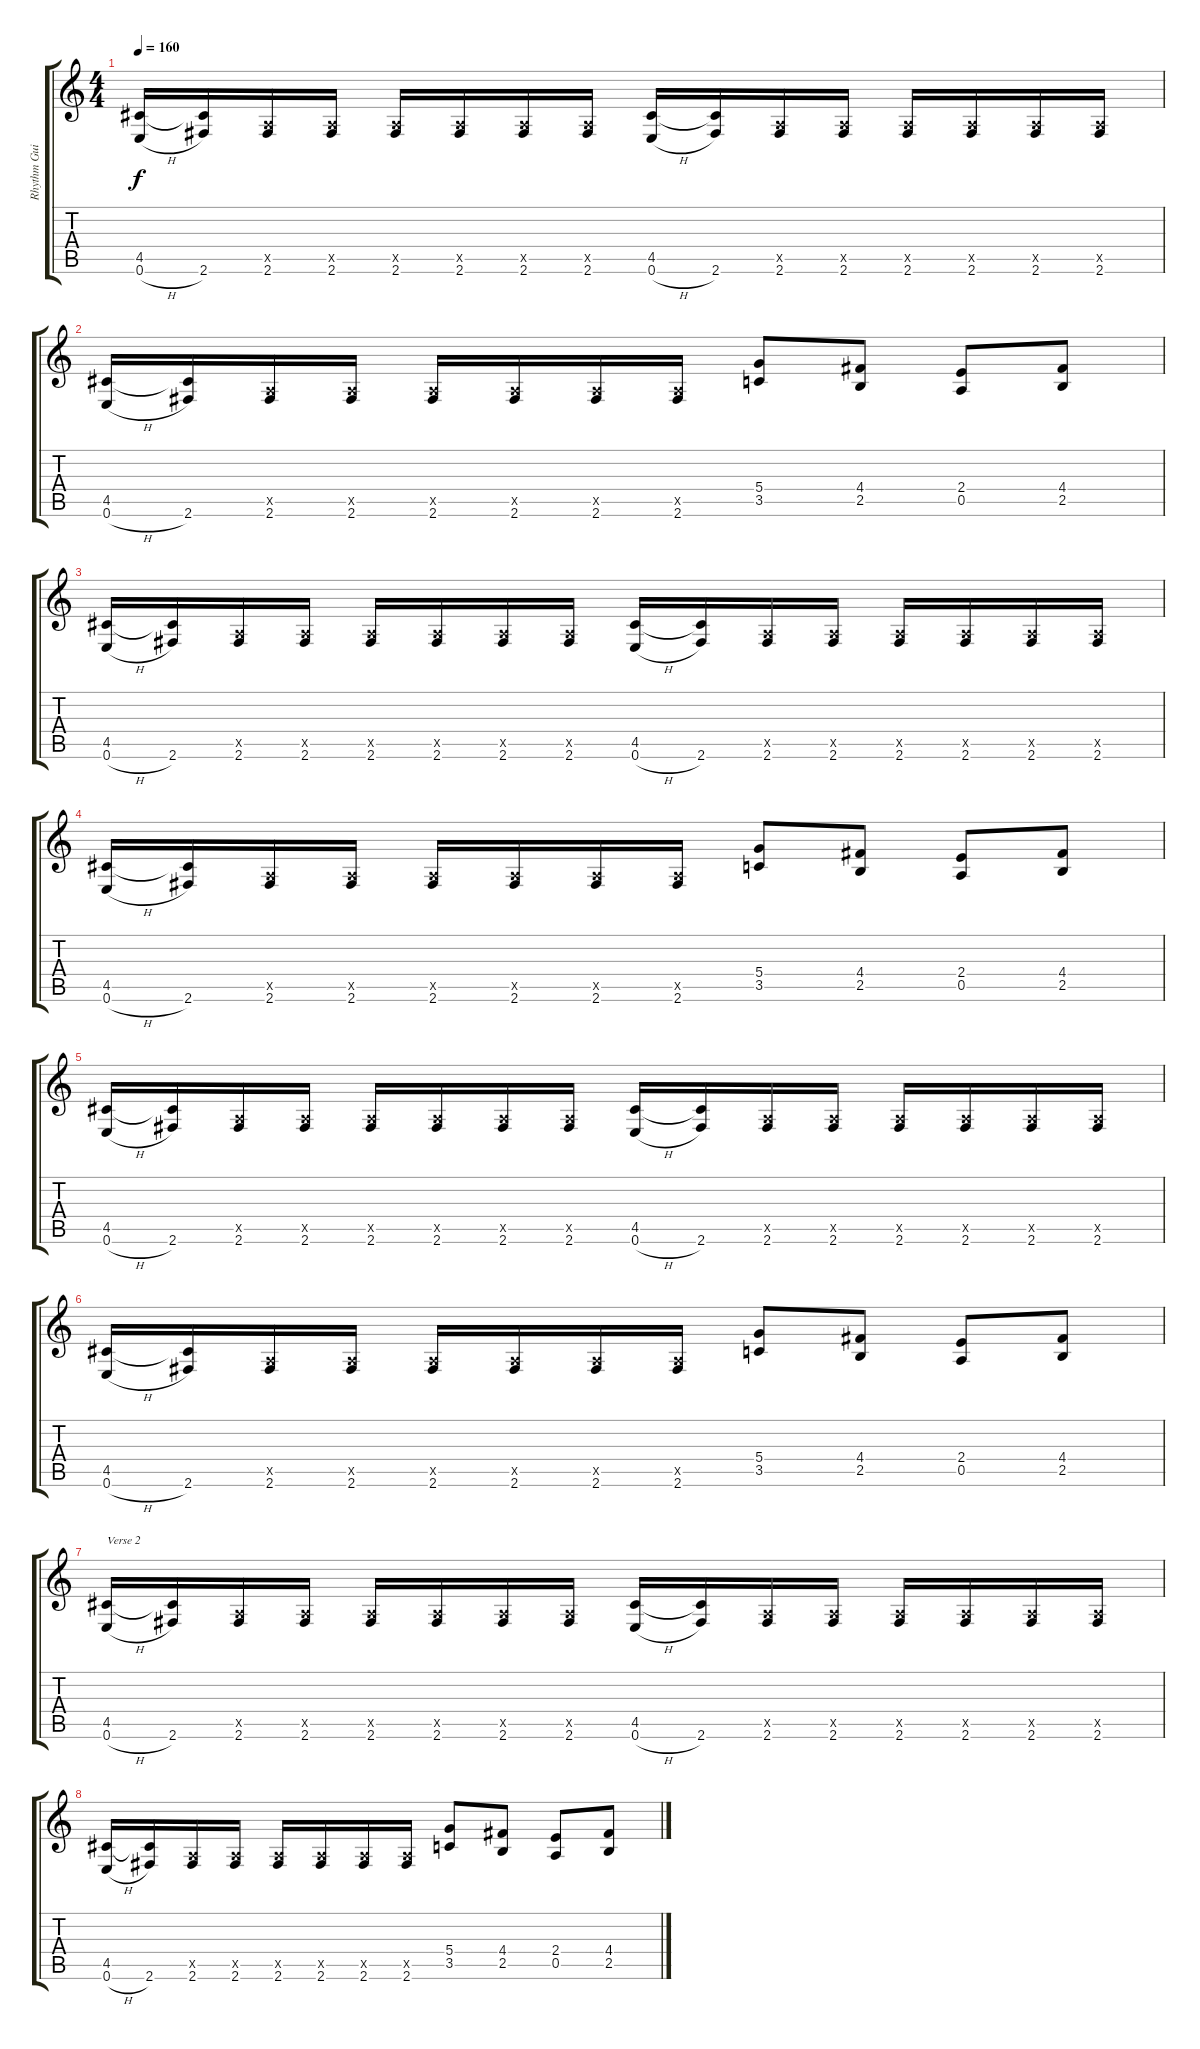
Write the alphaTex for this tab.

\track ("Rhythm Guitar 1" "Rhythm Gui") {instrument distortionguitar}
\staff {score tabs}
\tuning (E4 B3 G3 D3 A2 E2) {hide}
\ts (4 4)
\tempo 160
\clef g2
\ks c
(4.5 0.6{h}).16{dy f} (4.5{t} 2.6).16 (0.5{x} 2.6).16 (0.5{x} 2.6).16 (0.5{x} 2.6).16 (0.5{x} 2.6).16 (0.5{x} 2.6).16 (0.5{x} 2.6).16 (4.5 0.6{h}).16 (4.5{t} 2.6).16 (0.5{x} 2.6).16 (0.5{x} 2.6).16 (0.5{x} 2.6).16 (0.5{x} 2.6).16 (0.5{x} 2.6).16 (0.5{x} 2.6).16 |
(4.5 0.6{h}).16 (4.5{t} 2.6).16 (0.5{x} 2.6).16 (0.5{x} 2.6).16 (0.5{x} 2.6).16 (0.5{x} 2.6).16 (0.5{x} 2.6).16 (0.5{x} 2.6).16 (5.4 3.5).8 (4.4 2.5).8 (2.4 0.5).8 (4.4 2.5).8 |
(4.5 0.6{h}).16 (4.5{t} 2.6).16 (0.5{x} 2.6).16 (0.5{x} 2.6).16 (0.5{x} 2.6).16 (0.5{x} 2.6).16 (0.5{x} 2.6).16 (0.5{x} 2.6).16 (4.5 0.6{h}).16 (4.5{t} 2.6).16 (0.5{x} 2.6).16 (0.5{x} 2.6).16 (0.5{x} 2.6).16 (0.5{x} 2.6).16 (0.5{x} 2.6).16 (0.5{x} 2.6).16 |
(4.5 0.6{h}).16 (4.5{t} 2.6).16 (0.5{x} 2.6).16 (0.5{x} 2.6).16 (0.5{x} 2.6).16 (0.5{x} 2.6).16 (0.5{x} 2.6).16 (0.5{x} 2.6).16 (5.4 3.5).8 (4.4 2.5).8 (2.4 0.5).8 (4.4 2.5).8 |
(4.5 0.6{h}).16 (4.5{t} 2.6).16 (0.5{x} 2.6).16 (0.5{x} 2.6).16 (0.5{x} 2.6).16 (0.5{x} 2.6).16 (0.5{x} 2.6).16 (0.5{x} 2.6).16 (4.5 0.6{h}).16 (4.5{t} 2.6).16 (0.5{x} 2.6).16 (0.5{x} 2.6).16 (0.5{x} 2.6).16 (0.5{x} 2.6).16 (0.5{x} 2.6).16 (0.5{x} 2.6).16 |
(4.5 0.6{h}).16 (4.5{t} 2.6).16 (0.5{x} 2.6).16 (0.5{x} 2.6).16 (0.5{x} 2.6).16 (0.5{x} 2.6).16 (0.5{x} 2.6).16 (0.5{x} 2.6).16 (5.4 3.5).8 (4.4 2.5).8 (2.4 0.5).8 (4.4 2.5).8 |
(4.5 0.6{h}).16{txt "Verse 2"} (4.5{t} 2.6).16 (0.5{x} 2.6).16 (0.5{x} 2.6).16 (0.5{x} 2.6).16 (0.5{x} 2.6).16 (0.5{x} 2.6).16 (0.5{x} 2.6).16 (4.5 0.6{h}).16 (4.5{t} 2.6).16 (0.5{x} 2.6).16 (0.5{x} 2.6).16 (0.5{x} 2.6).16 (0.5{x} 2.6).16 (0.5{x} 2.6).16 (0.5{x} 2.6).16 |
(4.5 0.6{h}).16 (4.5{t} 2.6).16 (0.5{x} 2.6).16 (0.5{x} 2.6).16 (0.5{x} 2.6).16 (0.5{x} 2.6).16 (0.5{x} 2.6).16 (0.5{x} 2.6).16 (5.4 3.5).8 (4.4 2.5).8 (2.4 0.5).8 (4.4 2.5).8
